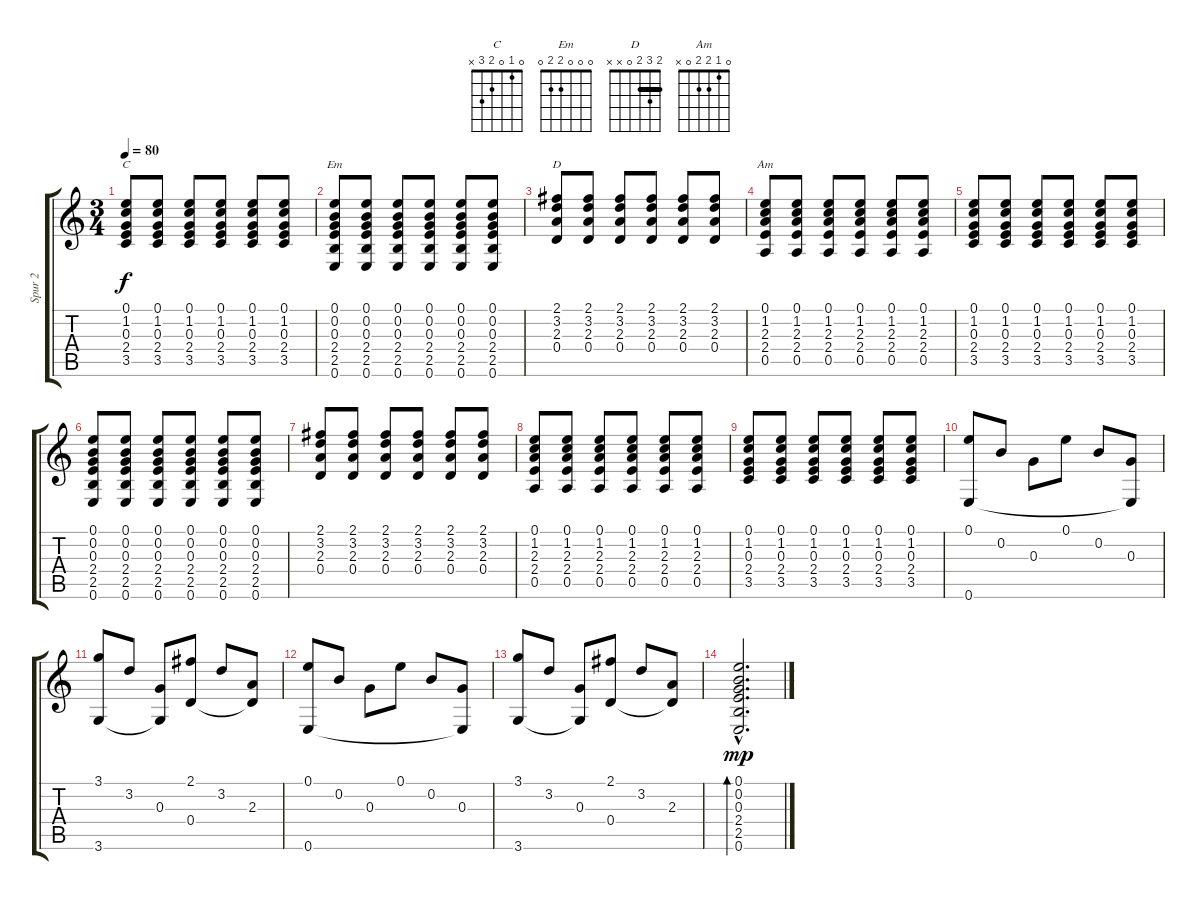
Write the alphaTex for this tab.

\track ("Spur 2" "Spur 2") {instrument acousticguitarsteel}
\staff {score tabs}
\tuning (E4 B3 G3 D3 A2 E2) {hide}
\chord ("C" 0 1 0 2 3 x)
\chord ("Em" 0 0 0 2 2 0)
\chord ("D" 2 3 2 0 x x) {barre 2}
\chord ("Am" 0 1 2 2 0 x)
\ts (3 4)
\tempo 80
\clef g2
\ks c
(0.1 1.2 0.3 2.4 3.5).8{ch "C" dy f} (0.1 1.2 0.3 2.4 3.5).8 (0.1 1.2 0.3 2.4 3.5).8 (0.1 1.2 0.3 2.4 3.5).8 (0.1 1.2 0.3 2.4 3.5).8 (0.1 1.2 0.3 2.4 3.5).8 |
(0.1 0.2 0.3 2.4 2.5 0.6).8{ch "Em"} (0.1 0.2 0.3 2.4 2.5 0.6).8 (0.1 0.2 0.3 2.4 2.5 0.6).8 (0.1 0.2 0.3 2.4 2.5 0.6).8 (0.1 0.2 0.3 2.4 2.5 0.6).8 (0.1 0.2 0.3 2.4 2.5 0.6).8 |
(2.1 3.2 2.3 0.4).8{ch "D"} (2.1 3.2 2.3 0.4).8 (2.1 3.2 2.3 0.4).8 (2.1 3.2 2.3 0.4).8 (2.1 3.2 2.3 0.4).8 (2.1 3.2 2.3 0.4).8 |
(0.1 1.2 2.3 2.4 0.5).8{ch "Am"} (0.1 1.2 2.3 2.4 0.5).8 (0.1 1.2 2.3 2.4 0.5).8 (0.1 1.2 2.3 2.4 0.5).8 (0.1 1.2 2.3 2.4 0.5).8 (0.1 1.2 2.3 2.4 0.5).8 |
(0.1 1.2 0.3 2.4 3.5).8 (0.1 1.2 0.3 2.4 3.5).8 (0.1 1.2 0.3 2.4 3.5).8 (0.1 1.2 0.3 2.4 3.5).8 (0.1 1.2 0.3 2.4 3.5).8 (0.1 1.2 0.3 2.4 3.5).8 |
(0.1 0.2 0.3 2.4 2.5 0.6).8 (0.1 0.2 0.3 2.4 2.5 0.6).8 (0.1 0.2 0.3 2.4 2.5 0.6).8 (0.1 0.2 0.3 2.4 2.5 0.6).8 (0.1 0.2 0.3 2.4 2.5 0.6).8 (0.1 0.2 0.3 2.4 2.5 0.6).8 |
(2.1 3.2 2.3 0.4).8 (2.1 3.2 2.3 0.4).8 (2.1 3.2 2.3 0.4).8 (2.1 3.2 2.3 0.4).8 (2.1 3.2 2.3 0.4).8 (2.1 3.2 2.3 0.4).8 |
(0.1 1.2 2.3 2.4 0.5).8 (0.1 1.2 2.3 2.4 0.5).8 (0.1 1.2 2.3 2.4 0.5).8 (0.1 1.2 2.3 2.4 0.5).8 (0.1 1.2 2.3 2.4 0.5).8 (0.1 1.2 2.3 2.4 0.5).8 |
(0.1 1.2 0.3 2.4 3.5).8 (0.1 1.2 0.3 2.4 3.5).8 (0.1 1.2 0.3 2.4 3.5).8 (0.1 1.2 0.3 2.4 3.5).8 (0.1 1.2 0.3 2.4 3.5).8 (0.1 1.2 0.3 2.4 3.5).8 |
(0.1 0.6).8 0.2.8 0.3.8 0.1.8 0.2.8 (0.3 0.6{t}).8 |
(3.1 3.6).8 3.2.8 (0.3 3.6{t}).8 (2.1 0.4).8 3.2.8 (2.3 0.4{t}).8 |
(0.1 0.6).8 0.2.8 0.3.8 0.1.8 0.2.8 (0.3 0.6{t}).8 |
(3.1 3.6).8 3.2.8 (0.3 3.6{t}).8 (2.1 0.4).8 3.2.8 (2.3 0.4{t}).8 |
(0.1{hac} 0.2{hac} 0.3{hac} 2.4{hac} 2.5{hac} 0.6{hac}).2{d bd 240 dy mp}
